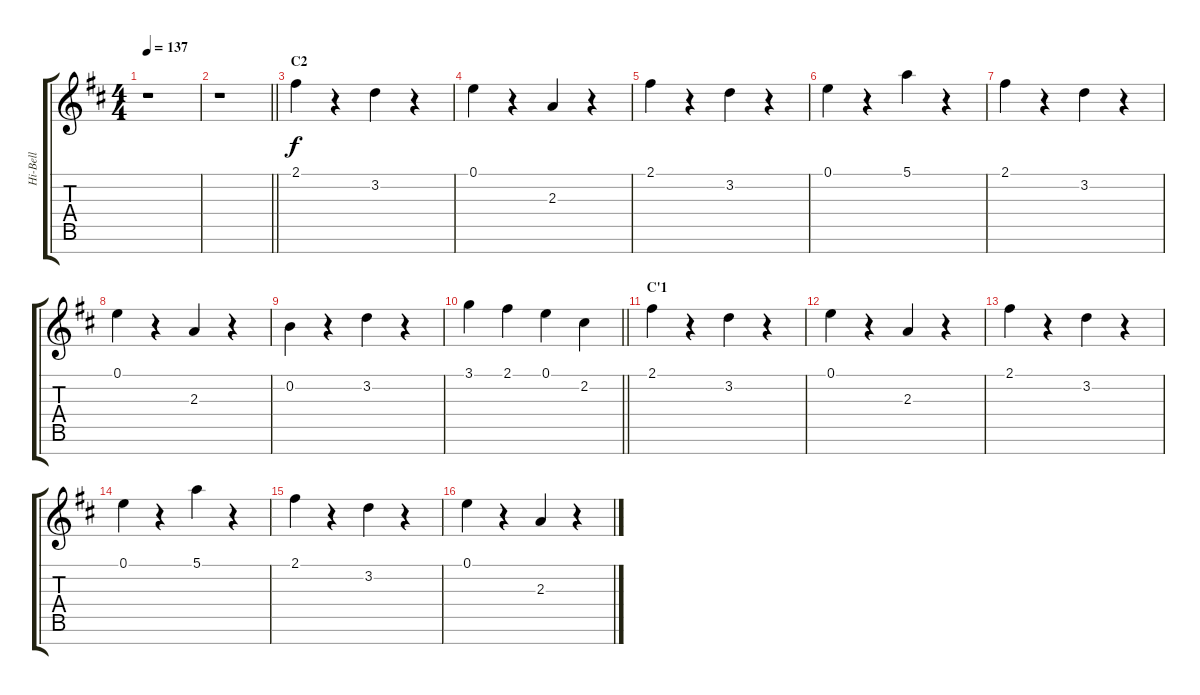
\track ("Hi-Bell" "Hi-Bell") {instrument tubularbells}
\staff {score tabs}
\tuning (E5 B4 G4 D4 A3 E3 B2) {hide}
\ts (4 4)
\tempo 137
\clef g2
\ks d
r.1{dy f} |
\barLineRight lightlight
r.1 |
\section ("" "C2")
2.1.4 r.4 3.2.4 r.4 |
0.1.4 r.4 2.3.4 r.4 |
2.1.4 r.4 3.2.4 r.4 |
0.1.4 r.4 5.1.4 r.4 |
2.1.4 r.4 3.2.4 r.4 |
0.1.4 r.4 2.3.4 r.4 |
0.2.4 r.4 3.2.4 r.4 |
\barLineRight lightlight
3.1.4 2.1.4 0.1.4 2.2.4 |
\section ("" "C'1")
2.1.4 r.4 3.2.4 r.4 |
0.1.4 r.4 2.3.4 r.4 |
2.1.4 r.4 3.2.4 r.4 |
0.1.4 r.4 5.1.4 r.4 |
2.1.4 r.4 3.2.4 r.4 |
0.1.4 r.4 2.3.4 r.4
